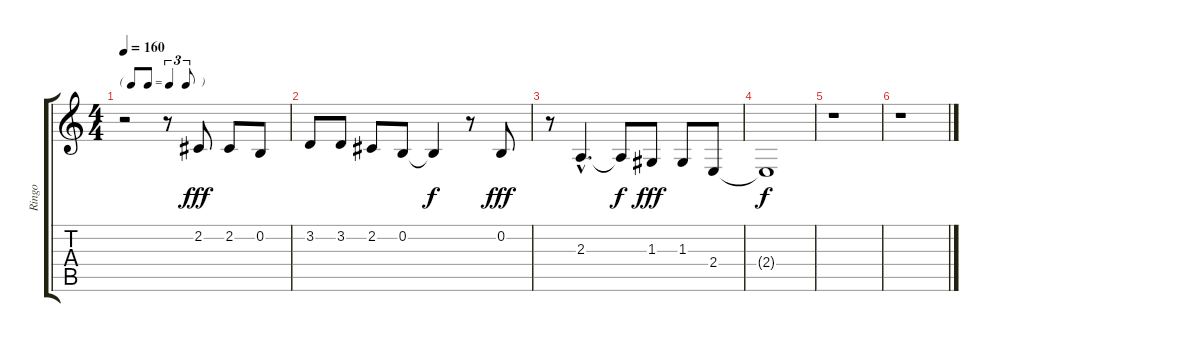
\track ("Ringo" "Ringo") {instrument altosax}
\staff {score tabs}
\tuning (E4 B3 G3 D3 A2 E2) {hide}
\ts (4 4)
\tf triplet8th
\tempo 160
\clef g2
\ks c
r.2{dy fff} r.8 2.2.8 2.2.8 0.2.8 |
3.2.8 3.2.8 2.2.8 0.2.8 0.2{t}.4{dy f} r.8 0.2.8{dy fff} |
r.8 2.3{hac}.4{d} 2.3{t}.8{dy f} 1.3.8{dy fff} 1.3.8 2.4.8 |
2.4{t}.1{dy f} |
r.1 |
r.1
